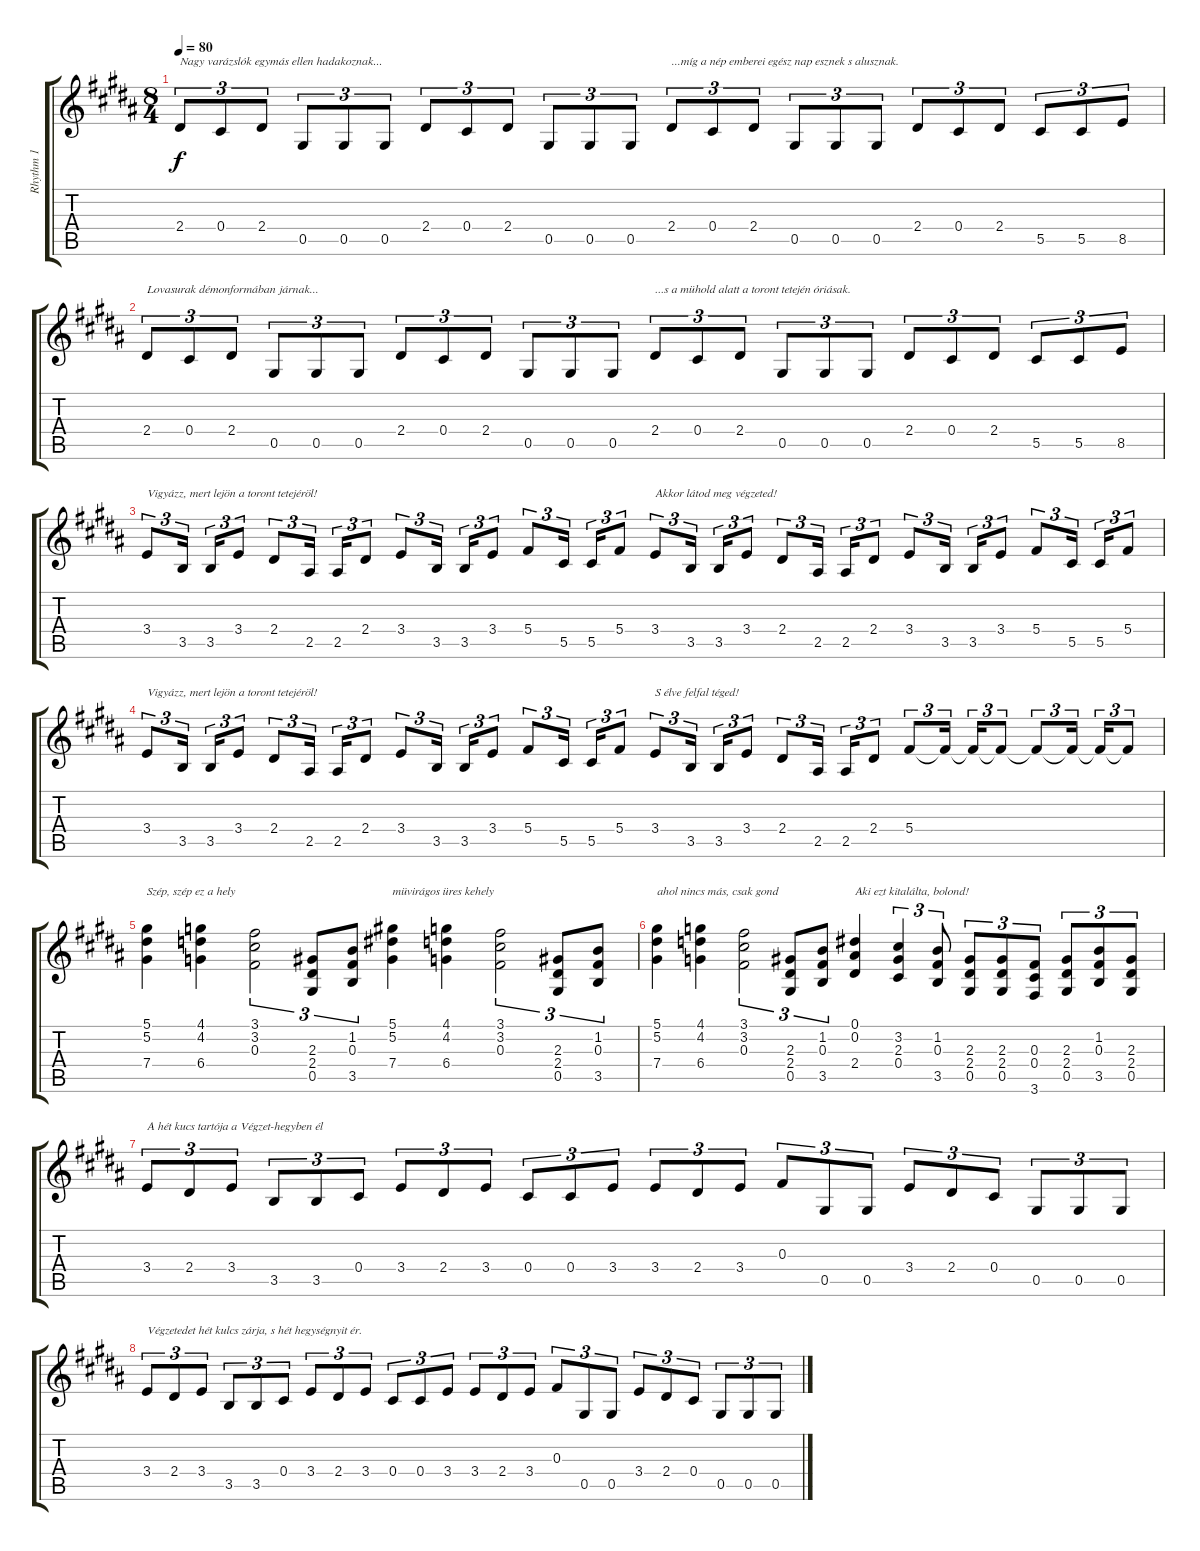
\track ("Rhythm 1" "Rhythm 1") {instrument overdrivenguitar}
\staff {score tabs}
\tuning (Eb4 Bb3 Gb3 Db3 Ab2 Eb2) {hide}
\ts (8 4)
\tempo 80
\clef g2
\ks g#minor
2.4.8{tu (3 2) txt "Nagy varázslók egymás ellen hadakoznak..." dy f} 0.4.8{tu (3 2)} 2.4.8{tu (3 2)} 0.5.8{tu (3 2)} 0.5.8{tu (3 2)} 0.5.8{tu (3 2)} 2.4.8{tu (3 2)} 0.4.8{tu (3 2)} 2.4.8{tu (3 2)} 0.5.8{tu (3 2)} 0.5.8{tu (3 2)} 0.5.8{tu (3 2)} 2.4.8{tu (3 2) txt "...míg a nép emberei egész nap esznek s alusznak."} 0.4.8{tu (3 2)} 2.4.8{tu (3 2)} 0.5.8{tu (3 2)} 0.5.8{tu (3 2)} 0.5.8{tu (3 2)} 2.4.8{tu (3 2)} 0.4.8{tu (3 2)} 2.4.8{tu (3 2)} 5.5.8{tu (3 2)} 5.5.8{tu (3 2)} 8.5.8{tu (3 2)} |
2.4.8{tu (3 2) txt "Lovasurak démonformában járnak..."} 0.4.8{tu (3 2)} 2.4.8{tu (3 2)} 0.5.8{tu (3 2)} 0.5.8{tu (3 2)} 0.5.8{tu (3 2)} 2.4.8{tu (3 2)} 0.4.8{tu (3 2)} 2.4.8{tu (3 2)} 0.5.8{tu (3 2)} 0.5.8{tu (3 2)} 0.5.8{tu (3 2)} 2.4.8{tu (3 2) txt "...s a mühold alatt a toront tetején óriásak."} 0.4.8{tu (3 2)} 2.4.8{tu (3 2)} 0.5.8{tu (3 2)} 0.5.8{tu (3 2)} 0.5.8{tu (3 2)} 2.4.8{tu (3 2)} 0.4.8{tu (3 2)} 2.4.8{tu (3 2)} 5.5.8{tu (3 2)} 5.5.8{tu (3 2)} 8.5.8{tu (3 2)} |
3.4.8{tu (3 2) txt "Vigyázz, mert lejön a toront tetejéröl!"} 3.5.16{tu (3 2)} 3.5.16{tu (3 2)} 3.4.8{tu (3 2)} 2.4.8{tu (3 2)} 2.5.16{tu (3 2)} 2.5.16{tu (3 2)} 2.4.8{tu (3 2)} 3.4.8{tu (3 2)} 3.5.16{tu (3 2)} 3.5.16{tu (3 2)} 3.4.8{tu (3 2)} 5.4.8{tu (3 2)} 5.5.16{tu (3 2)} 5.5.16{tu (3 2)} 5.4.8{tu (3 2)} 3.4.8{tu (3 2) txt "Akkor látod meg végzeted!"} 3.5.16{tu (3 2)} 3.5.16{tu (3 2)} 3.4.8{tu (3 2)} 2.4.8{tu (3 2)} 2.5.16{tu (3 2)} 2.5.16{tu (3 2)} 2.4.8{tu (3 2)} 3.4.8{tu (3 2)} 3.5.16{tu (3 2)} 3.5.16{tu (3 2)} 3.4.8{tu (3 2)} 5.4.8{tu (3 2)} 5.5.16{tu (3 2)} 5.5.16{tu (3 2)} 5.4.8{tu (3 2)} |
3.4.8{tu (3 2) txt "Vigyázz, mert lejön a toront tetejéröl!"} 3.5.16{tu (3 2)} 3.5.16{tu (3 2)} 3.4.8{tu (3 2)} 2.4.8{tu (3 2)} 2.5.16{tu (3 2)} 2.5.16{tu (3 2)} 2.4.8{tu (3 2)} 3.4.8{tu (3 2)} 3.5.16{tu (3 2)} 3.5.16{tu (3 2)} 3.4.8{tu (3 2)} 5.4.8{tu (3 2)} 5.5.16{tu (3 2)} 5.5.16{tu (3 2)} 5.4.8{tu (3 2)} 3.4.8{tu (3 2) txt "S élve felfal téged!"} 3.5.16{tu (3 2)} 3.5.16{tu (3 2)} 3.4.8{tu (3 2)} 2.4.8{tu (3 2)} 2.5.16{tu (3 2)} 2.5.16{tu (3 2)} 2.4.8{tu (3 2)} 5.4.8{tu (3 2)} 5.4{t}.16{tu (3 2)} 5.4{t}.16{tu (3 2)} 5.4{t}.8{tu (3 2)} 5.4{t}.8{tu (3 2)} 5.4{t}.16{tu (3 2)} 5.4{t}.16{tu (3 2)} 5.4{t}.8{tu (3 2)} |
(5.1 5.2 7.4).4{txt "Szép, szép ez a hely"} (4.1 4.2 6.4).4 (3.1 3.2 0.3).2{tu (3 2)} (2.3 2.4 0.5).8{tu (3 2)} (1.2 0.3 3.5).8{tu (3 2)} (5.1 5.2 7.4).4{txt "müvirágos üres kehely"} (4.1 4.2 6.4).4 (3.1 3.2 0.3).2{tu (3 2)} (2.3 2.4 0.5).8{tu (3 2)} (1.2 0.3 3.5).8{tu (3 2)} |
(5.1 5.2 7.4).4{txt "ahol nincs más, csak gond"} (4.1 4.2 6.4).4 (3.1 3.2 0.3).2{tu (3 2)} (2.3 2.4 0.5).8{tu (3 2)} (1.2 0.3 3.5).8{tu (3 2)} (0.1 0.2 2.4).4{txt "Aki ezt kitalálta, bolond!"} (3.2 2.3 0.4).4{tu (3 2)} (1.2 0.3 3.5).8{tu (3 2)} (2.3 2.4 0.5).8{tu (3 2)} (2.3 2.4 0.5).8{tu (3 2)} (0.3 0.4 3.6).8{tu (3 2)} (2.3 2.4 0.5).8{tu (3 2)} (1.2 0.3 3.5).8{tu (3 2)} (2.3 2.4 0.5).8{tu (3 2)} |
3.4.8{tu (3 2) txt "A hét kucs tartója a Végzet-hegyben él"} 2.4.8{tu (3 2)} 3.4.8{tu (3 2)} 3.5.8{tu (3 2)} 3.5.8{tu (3 2)} 0.4.8{tu (3 2)} 3.4.8{tu (3 2)} 2.4.8{tu (3 2)} 3.4.8{tu (3 2)} 0.4.8{tu (3 2)} 0.4.8{tu (3 2)} 3.4.8{tu (3 2)} 3.4.8{tu (3 2)} 2.4.8{tu (3 2)} 3.4.8{tu (3 2)} 0.3.8{tu (3 2)} 0.5.8{tu (3 2)} 0.5.8{tu (3 2)} 3.4.8{tu (3 2)} 2.4.8{tu (3 2)} 0.4.8{tu (3 2)} 0.5.8{tu (3 2)} 0.5.8{tu (3 2)} 0.5.8{tu (3 2)} |
3.4.8{tu (3 2) txt "Végzetedet hét kulcs zárja, s hét hegységnyit ér."} 2.4.8{tu (3 2)} 3.4.8{tu (3 2)} 3.5.8{tu (3 2)} 3.5.8{tu (3 2)} 0.4.8{tu (3 2)} 3.4.8{tu (3 2)} 2.4.8{tu (3 2)} 3.4.8{tu (3 2)} 0.4.8{tu (3 2)} 0.4.8{tu (3 2)} 3.4.8{tu (3 2)} 3.4.8{tu (3 2)} 2.4.8{tu (3 2)} 3.4.8{tu (3 2)} 0.3.8{tu (3 2)} 0.5.8{tu (3 2)} 0.5.8{tu (3 2)} 3.4.8{tu (3 2)} 2.4.8{tu (3 2)} 0.4.8{tu (3 2)} 0.5.8{tu (3 2)} 0.5.8{tu (3 2)} 0.5.8{tu (3 2)}
